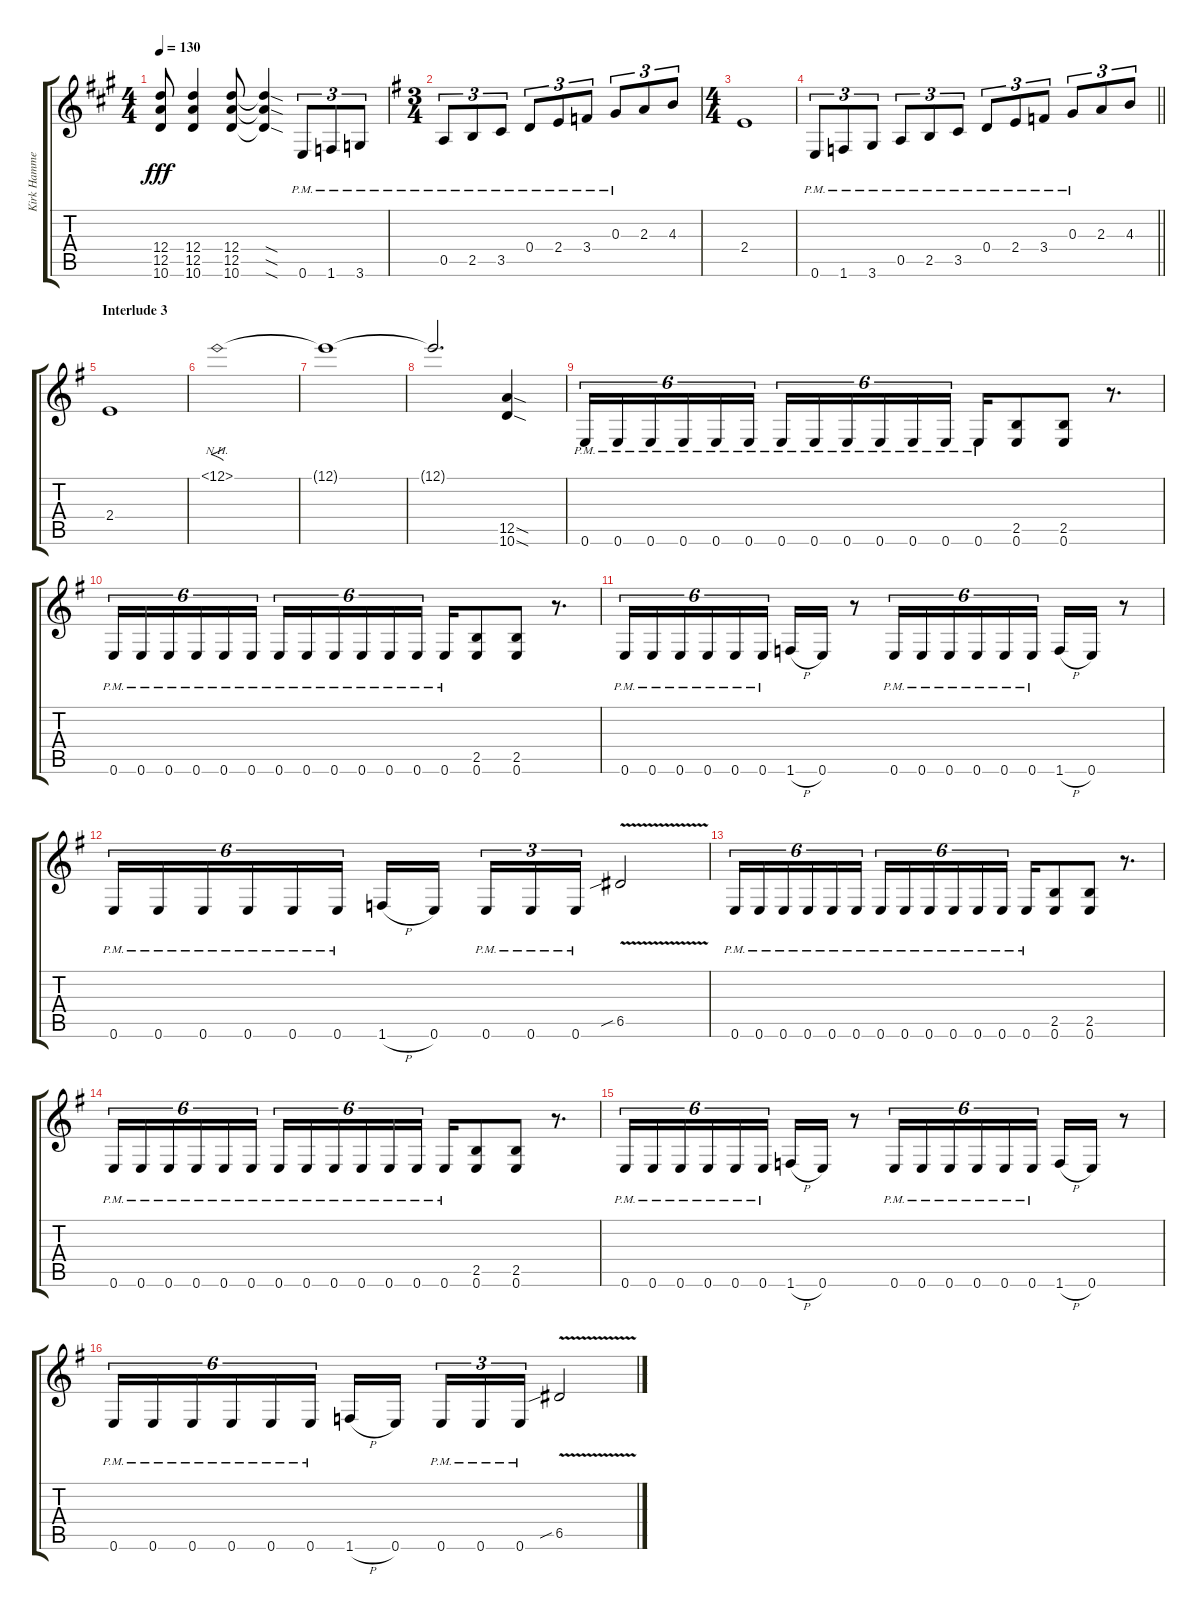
\track ("Kirk Hammet" "Kirk Hamme") {instrument distortionguitar}
\staff {score tabs}
\tuning (E4 B3 G3 D3 A2 E2) {hide}
\ts (4 4)
\tempo 130
\clef g2
\ks f#minor
(12.4 12.5 10.6).8{dy fff} (12.4 12.5 10.6).4 (12.4 12.5 10.6).8 (12.4{sod t} 12.5{sod t} 10.6{sod t}).4 0.6{pm}.8{tu (3 2)} 1.6{pm}.8{tu (3 2)} 3.6{pm}.8{tu (3 2)} |
\ts (3 4)
\ks eminor
0.5{pm}.8{tu (3 2)} 2.5{pm}.8{tu (3 2)} 3.5{pm}.8{tu (3 2)} 0.4{pm}.8{tu (3 2)} 2.4{pm}.8{tu (3 2)} 3.4{pm}.8{tu (3 2)} 0.3{pm}.8{tu (3 2)} 2.3.8{tu (3 2)} 4.3.8{tu (3 2)} |
\ts (4 4)
2.4.1 |
\barLineRight lightlight
0.6{pm}.8{tu (3 2)} 1.6{pm}.8{tu (3 2)} 3.6{pm}.8{tu (3 2)} 0.5{pm}.8{tu (3 2)} 2.5{pm}.8{tu (3 2)} 3.5{pm}.8{tu (3 2)} 0.4{pm}.8{tu (3 2)} 2.4{pm}.8{tu (3 2)} 3.4{pm}.8{tu (3 2)} 0.3{pm}.8{tu (3 2)} 2.3.8{tu (3 2)} 4.3.8{tu (3 2)} |
\section ("" "Interlude 3")
2.4.1 |
12.1{nh}.1{f} |
12.1{t}.1 |
12.1{t}.2{d beam Up} (12.5{sod} 10.6{sod}).4 |
0.6{pm}.16{tu (6 4)} 0.6{pm}.16{tu (6 4)} 0.6{pm}.16{tu (6 4)} 0.6{pm}.16{tu (6 4)} 0.6{pm}.16{tu (6 4)} 0.6{pm}.16{tu (6 4)} 0.6{pm}.16{tu (6 4)} 0.6{pm}.16{tu (6 4)} 0.6{pm}.16{tu (6 4)} 0.6{pm}.16{tu (6 4)} 0.6{pm}.16{tu (6 4)} 0.6{pm}.16{tu (6 4)} 0.6{pm}.16 (2.5 0.6).8 (2.5 0.6).8 r.8{d} |
0.6{pm}.16{tu (6 4)} 0.6{pm}.16{tu (6 4)} 0.6{pm}.16{tu (6 4)} 0.6{pm}.16{tu (6 4)} 0.6{pm}.16{tu (6 4)} 0.6{pm}.16{tu (6 4)} 0.6{pm}.16{tu (6 4)} 0.6{pm}.16{tu (6 4)} 0.6{pm}.16{tu (6 4)} 0.6{pm}.16{tu (6 4)} 0.6{pm}.16{tu (6 4)} 0.6{pm}.16{tu (6 4)} 0.6{pm}.16 (2.5 0.6).8 (2.5 0.6).8 r.8{d} |
0.6{pm}.16{tu (6 4)} 0.6{pm}.16{tu (6 4)} 0.6{pm}.16{tu (6 4)} 0.6{pm}.16{tu (6 4)} 0.6{pm}.16{tu (6 4)} 0.6{pm}.16{tu (6 4)} 1.6{h}.16 0.6.16 r.8 0.6{pm}.16{tu (6 4)} 0.6{pm}.16{tu (6 4)} 0.6{pm}.16{tu (6 4)} 0.6{pm}.16{tu (6 4)} 0.6{pm}.16{tu (6 4)} 0.6{pm}.16{tu (6 4)} 1.6{h}.16 0.6.16 r.8 |
0.6{pm}.16{tu (6 4)} 0.6{pm}.16{tu (6 4)} 0.6{pm}.16{tu (6 4)} 0.6{pm}.16{tu (6 4)} 0.6{pm}.16{tu (6 4)} 0.6{pm}.16{tu (6 4)} 1.6{h}.16 0.6.16{beam splitsecondary} 0.6{pm}.16{tu (3 2)} 0.6{pm}.16{tu (3 2)} 0.6{pm}.16{tu (3 2)} 6.5{v sib}.2 |
0.6{pm}.16{tu (6 4)} 0.6{pm}.16{tu (6 4)} 0.6{pm}.16{tu (6 4)} 0.6{pm}.16{tu (6 4)} 0.6{pm}.16{tu (6 4)} 0.6{pm}.16{tu (6 4)} 0.6{pm}.16{tu (6 4)} 0.6{pm}.16{tu (6 4)} 0.6{pm}.16{tu (6 4)} 0.6{pm}.16{tu (6 4)} 0.6{pm}.16{tu (6 4)} 0.6{pm}.16{tu (6 4)} 0.6{pm}.16 (2.5 0.6).8 (2.5 0.6).8 r.8{d} |
0.6{pm}.16{tu (6 4)} 0.6{pm}.16{tu (6 4)} 0.6{pm}.16{tu (6 4)} 0.6{pm}.16{tu (6 4)} 0.6{pm}.16{tu (6 4)} 0.6{pm}.16{tu (6 4)} 0.6{pm}.16{tu (6 4)} 0.6{pm}.16{tu (6 4)} 0.6{pm}.16{tu (6 4)} 0.6{pm}.16{tu (6 4)} 0.6{pm}.16{tu (6 4)} 0.6{pm}.16{tu (6 4)} 0.6{pm}.16 (2.5 0.6).8 (2.5 0.6).8 r.8{d} |
0.6{pm}.16{tu (6 4)} 0.6{pm}.16{tu (6 4)} 0.6{pm}.16{tu (6 4)} 0.6{pm}.16{tu (6 4)} 0.6{pm}.16{tu (6 4)} 0.6{pm}.16{tu (6 4)} 1.6{h}.16 0.6.16 r.8 0.6{pm}.16{tu (6 4)} 0.6{pm}.16{tu (6 4)} 0.6{pm}.16{tu (6 4)} 0.6{pm}.16{tu (6 4)} 0.6{pm}.16{tu (6 4)} 0.6{pm}.16{tu (6 4)} 1.6{h}.16 0.6.16 r.8 |
0.6{pm}.16{tu (6 4)} 0.6{pm}.16{tu (6 4)} 0.6{pm}.16{tu (6 4)} 0.6{pm}.16{tu (6 4)} 0.6{pm}.16{tu (6 4)} 0.6{pm}.16{tu (6 4)} 1.6{h}.16 0.6.16{beam splitsecondary} 0.6{pm}.16{tu (3 2)} 0.6{pm}.16{tu (3 2)} 0.6{pm}.16{tu (3 2)} 6.5{v sib}.2
